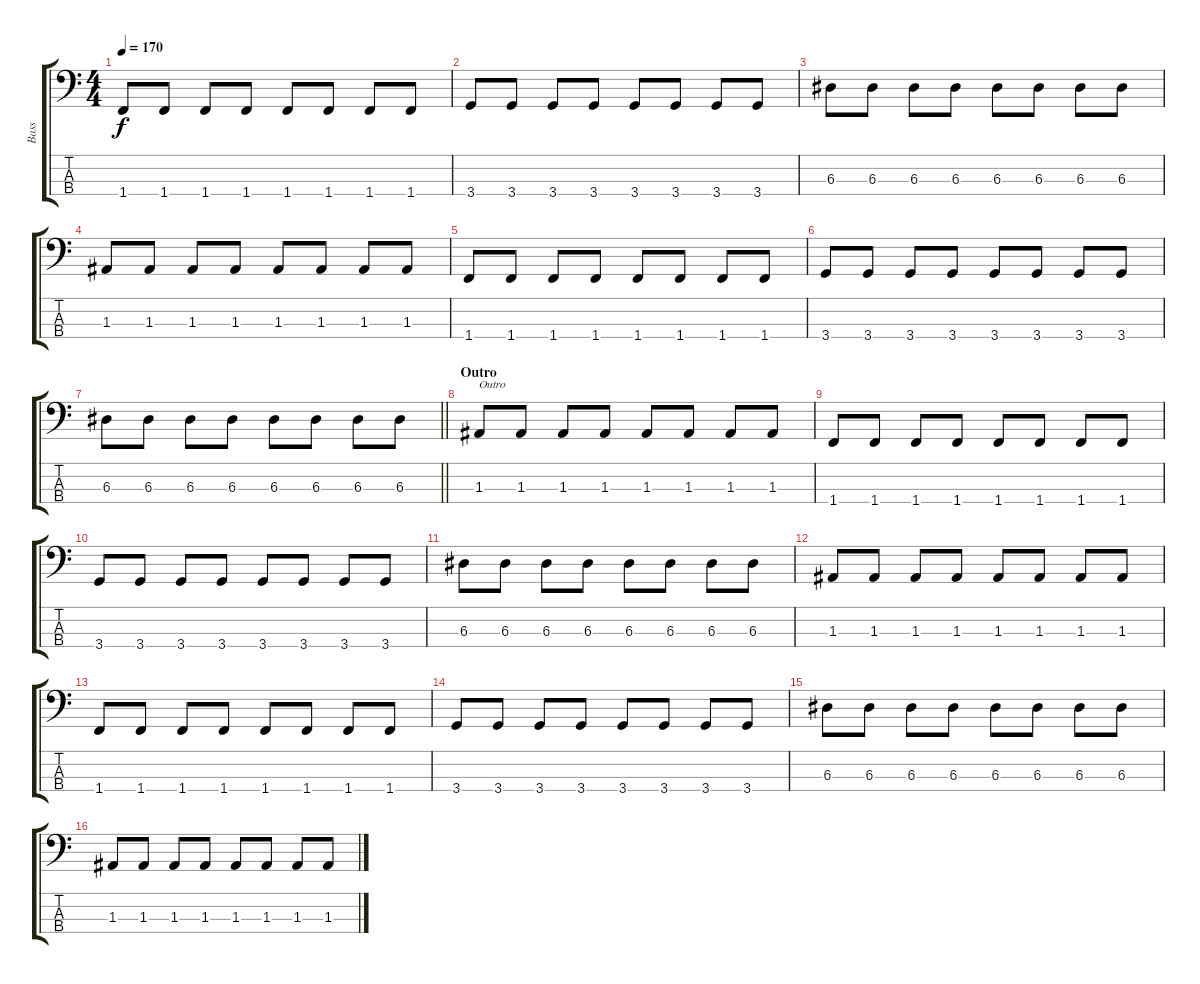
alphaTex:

\track ("Bass" "Bass") {instrument electricbasspick}
\staff {score tabs}
\tuning (G2 D2 A1 E1) {hide}
\ts (4 4)
\tempo 170
\clef f4
\ks c
1.4.8{dy f} 1.4.8 1.4.8 1.4.8 1.4.8 1.4.8 1.4.8 1.4.8 |
3.4.8 3.4.8 3.4.8 3.4.8 3.4.8 3.4.8 3.4.8 3.4.8 |
6.3.8 6.3.8 6.3.8 6.3.8 6.3.8 6.3.8 6.3.8 6.3.8 |
1.3.8 1.3.8 1.3.8 1.3.8 1.3.8 1.3.8 1.3.8 1.3.8 |
1.4.8 1.4.8 1.4.8 1.4.8 1.4.8 1.4.8 1.4.8 1.4.8 |
3.4.8 3.4.8 3.4.8 3.4.8 3.4.8 3.4.8 3.4.8 3.4.8 |
\barLineRight lightlight
6.3.8 6.3.8 6.3.8 6.3.8 6.3.8 6.3.8 6.3.8 6.3.8 |
\section ("" "Outro")
1.3.8{txt "Outro"} 1.3.8 1.3.8 1.3.8 1.3.8 1.3.8 1.3.8 1.3.8 |
1.4.8 1.4.8 1.4.8 1.4.8 1.4.8 1.4.8 1.4.8 1.4.8 |
3.4.8 3.4.8 3.4.8 3.4.8 3.4.8 3.4.8 3.4.8 3.4.8 |
6.3.8 6.3.8 6.3.8 6.3.8 6.3.8 6.3.8 6.3.8 6.3.8 |
1.3.8 1.3.8 1.3.8 1.3.8 1.3.8 1.3.8 1.3.8 1.3.8 |
1.4.8 1.4.8 1.4.8 1.4.8 1.4.8 1.4.8 1.4.8 1.4.8 |
3.4.8 3.4.8 3.4.8 3.4.8 3.4.8 3.4.8 3.4.8 3.4.8 |
6.3.8 6.3.8 6.3.8 6.3.8 6.3.8 6.3.8 6.3.8 6.3.8 |
1.3.8 1.3.8 1.3.8 1.3.8 1.3.8 1.3.8 1.3.8 1.3.8
